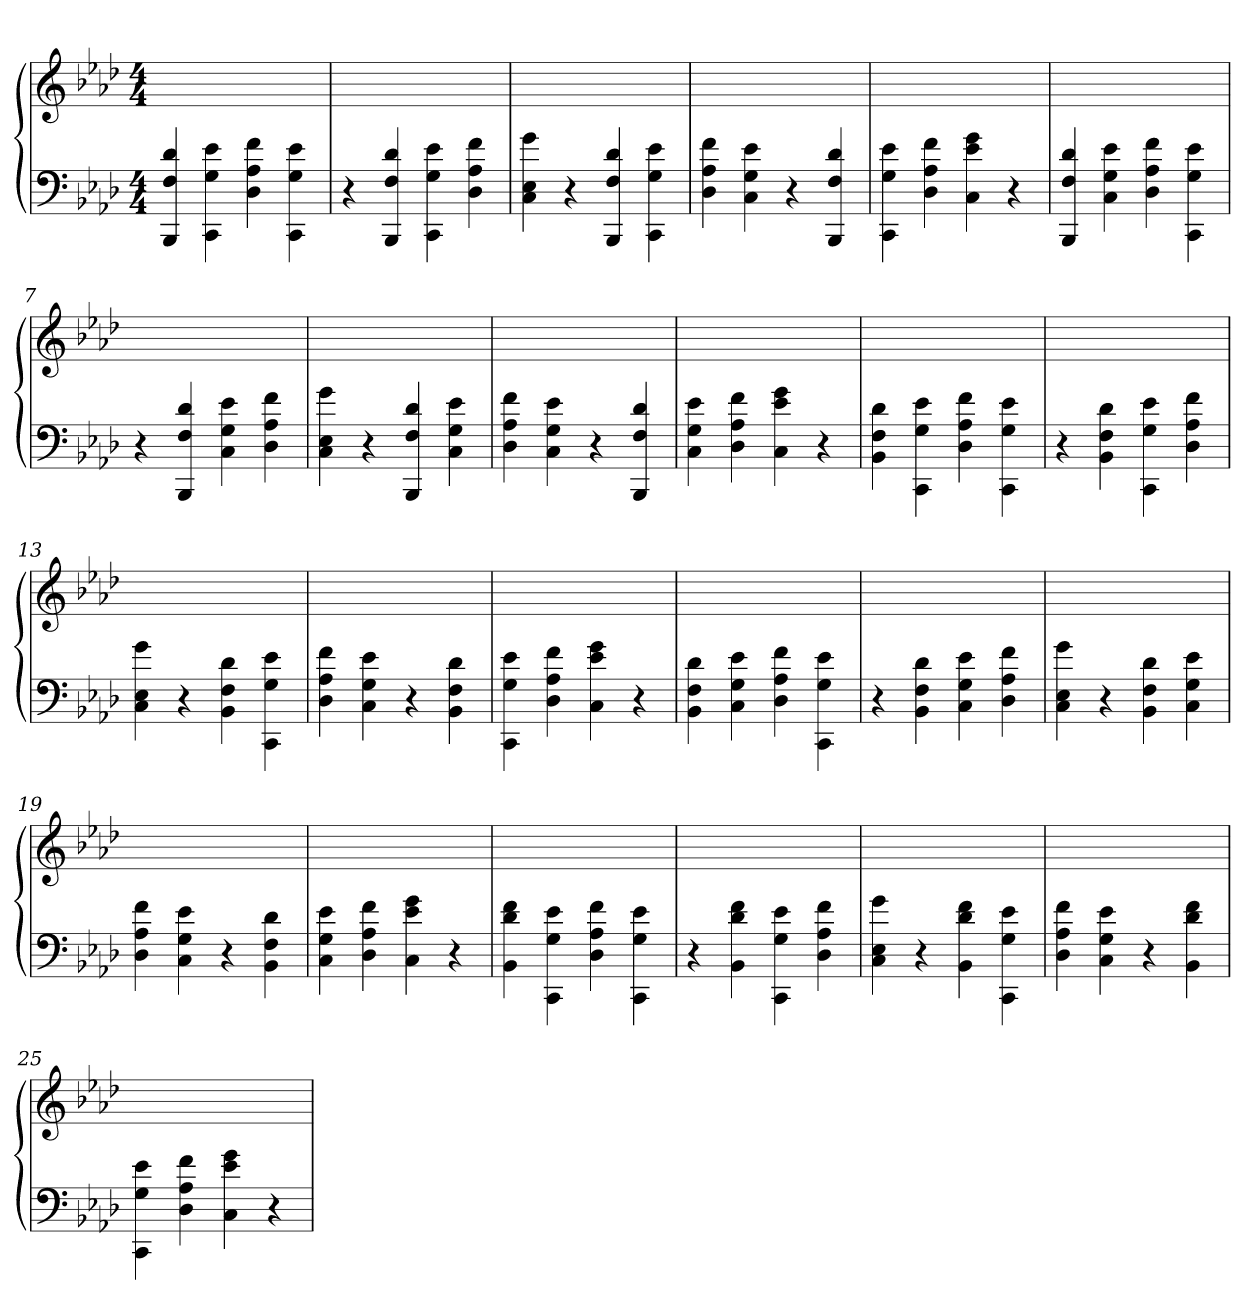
**kern	**kern
*part2	*part1
*staff2	*staff1
*clefF4	*clefG2
*k[b-e-a-d-]	*k[b-e-a-d-]
*A-:	*A-:
*M4/4	*M4/4
*MM60	*MM60
=1	=1
4BBB- 4F 4d-	1ryy
4CC 4G 4e-	.
4D- 4A- 4f	.
4CC 4G 4e-	.
=2	=2
4r	1ryy
4BBB- 4F 4d-	.
4CC 4G 4e-	.
4D- 4A- 4f	.
=3	=3
4C 4E- 4g	1ryy
4r	.
4BBB- 4F 4d-	.
4CC 4G 4e-	.
=4	=4
4D- 4A- 4f	1ryy
4C 4G 4e-	.
4r	.
4BBB- 4F 4d-	.
=5	=5
4CC 4G 4e-	1ryy
4D- 4A- 4f	.
4C 4e- 4g	.
4r	.
=6	=6
4BBB- 4F 4d-	1ryy
4C 4G 4e-	.
4D- 4A- 4f	.
4CC 4G 4e-	.
=7	=7
4r	1ryy
4BBB- 4F 4d-	.
4C 4G 4e-	.
4D- 4A- 4f	.
=8	=8
4C 4E- 4g	1ryy
4r	.
4BBB- 4F 4d-	.
4C 4G 4e-	.
=9	=9
4D- 4A- 4f	1ryy
4C 4G 4e-	.
4r	.
4BBB- 4F 4d-	.
=10	=10
4C 4G 4e-	1ryy
4D- 4A- 4f	.
4C 4e- 4g	.
4r	.
=11	=11
4BB- 4F 4d-	1ryy
4CC 4G 4e-	.
4D- 4A- 4f	.
4CC 4G 4e-	.
=12	=12
4r	1ryy
4BB- 4F 4d-	.
4CC 4G 4e-	.
4D- 4A- 4f	.
=13	=13
4C 4E- 4g	1ryy
4r	.
4BB- 4F 4d-	.
4CC 4G 4e-	.
=14	=14
4D- 4A- 4f	1ryy
4C 4G 4e-	.
4r	.
4BB- 4F 4d-	.
=15	=15
4CC 4G 4e-	1ryy
4D- 4A- 4f	.
4C 4e- 4g	.
4r	.
=16	=16
4BB- 4F 4d-	1ryy
4C 4G 4e-	.
4D- 4A- 4f	.
4CC 4G 4e-	.
=17	=17
4r	1ryy
4BB- 4F 4d-	.
4C 4G 4e-	.
4D- 4A- 4f	.
=18	=18
4C 4E- 4g	1ryy
4r	.
4BB- 4F 4d-	.
4C 4G 4e-	.
=19	=19
4D- 4A- 4f	1ryy
4C 4G 4e-	.
4r	.
4BB- 4F 4d-	.
=20	=20
4C 4G 4e-	1ryy
4D- 4A- 4f	.
4C 4e- 4g	.
4r	.
=21	=21
4BB- 4d- 4f	1ryy
4CC 4G 4e-	.
4D- 4A- 4f	.
4CC 4G 4e-	.
=22	=22
4r	1ryy
4BB- 4d- 4f	.
4CC 4G 4e-	.
4D- 4A- 4f	.
=23	=23
4C 4E- 4g	1ryy
4r	.
4BB- 4d- 4f	.
4CC 4G 4e-	.
=24	=24
4D- 4A- 4f	1ryy
4C 4G 4e-	.
4r	.
4BB- 4d- 4f	.
=25	=25
4CC 4G 4e-	1ryy
4D- 4A- 4f	.
4C 4e- 4g	.
4r	.
=	=
*-	*-
